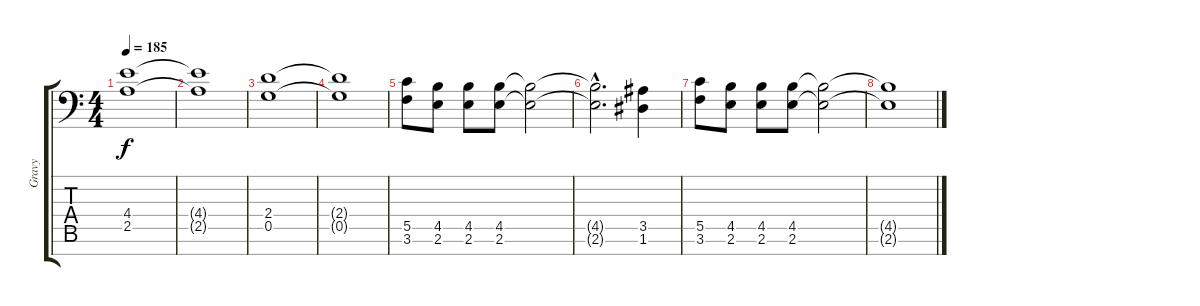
\track ("Gravy" "Gravy") {instrument distortionguitar}
\staff {score tabs}
\tuning (D4 A3 F3 C3 G2 D2 A1) {hide}
\ts (4 4)
\tempo 185
\clef f4
\ks c
(4.4 2.5).1{dy f} |
(4.4{t} 2.5{t}).1 |
(2.4 0.5).1 |
(2.4{t} 0.5{t}).1 |
(5.5 3.6).8 (4.5 2.6).8 (4.5 2.6).8 (4.5 2.6).8 (4.5{t} 2.6{t}).2 |
(4.5{hac t} 2.6{hac t}).2{d} (3.5 1.6).4 |
(5.5 3.6).8 (4.5 2.6).8 (4.5 2.6).8 (4.5 2.6).8 (4.5{t} 2.6{t}).2 |
(4.5{t} 2.6{t}).1
